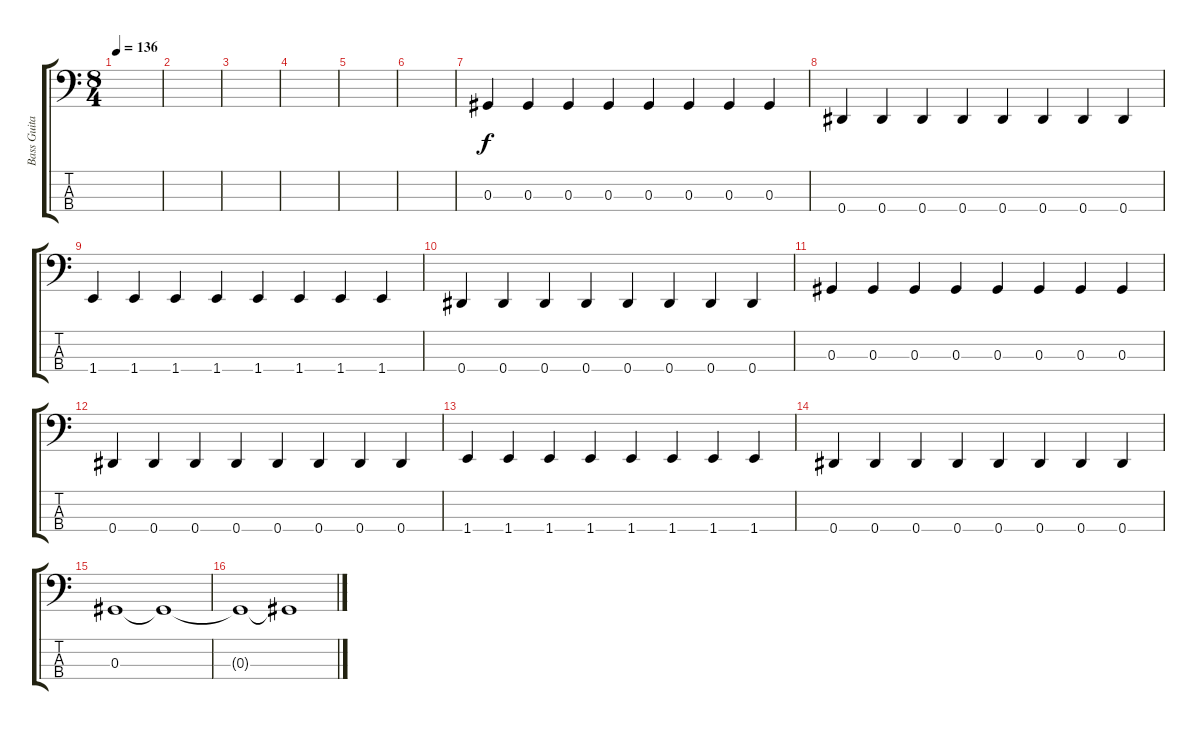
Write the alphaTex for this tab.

\track ("Bass Guitar" "Bass Guita") {instrument electricbassfinger}
\staff {score tabs}
\tuning (Gb2 Db2 Ab1 Eb1) {hide}
\ts (8 4)
\tempo 136
\clef f4
\ks c
|
|
|
|
|
|
0.3.4 0.3.4 0.3.4 0.3.4 0.3.4 0.3.4 0.3.4 0.3.4 |
0.4.4 0.4.4 0.4.4 0.4.4 0.4.4 0.4.4 0.4.4 0.4.4 |
1.4.4 1.4.4 1.4.4 1.4.4 1.4.4 1.4.4 1.4.4 1.4.4 |
0.4.4 0.4.4 0.4.4 0.4.4 0.4.4 0.4.4 0.4.4 0.4.4 |
0.3.4 0.3.4 0.3.4 0.3.4 0.3.4 0.3.4 0.3.4 0.3.4 |
0.4.4 0.4.4 0.4.4 0.4.4 0.4.4 0.4.4 0.4.4 0.4.4 |
1.4.4 1.4.4 1.4.4 1.4.4 1.4.4 1.4.4 1.4.4 1.4.4 |
0.4.4 0.4.4 0.4.4 0.4.4 0.4.4 0.4.4 0.4.4 0.4.4 |
0.3.1 0.3{t}.1 |
0.3{t}.1 0.3{t}.1
